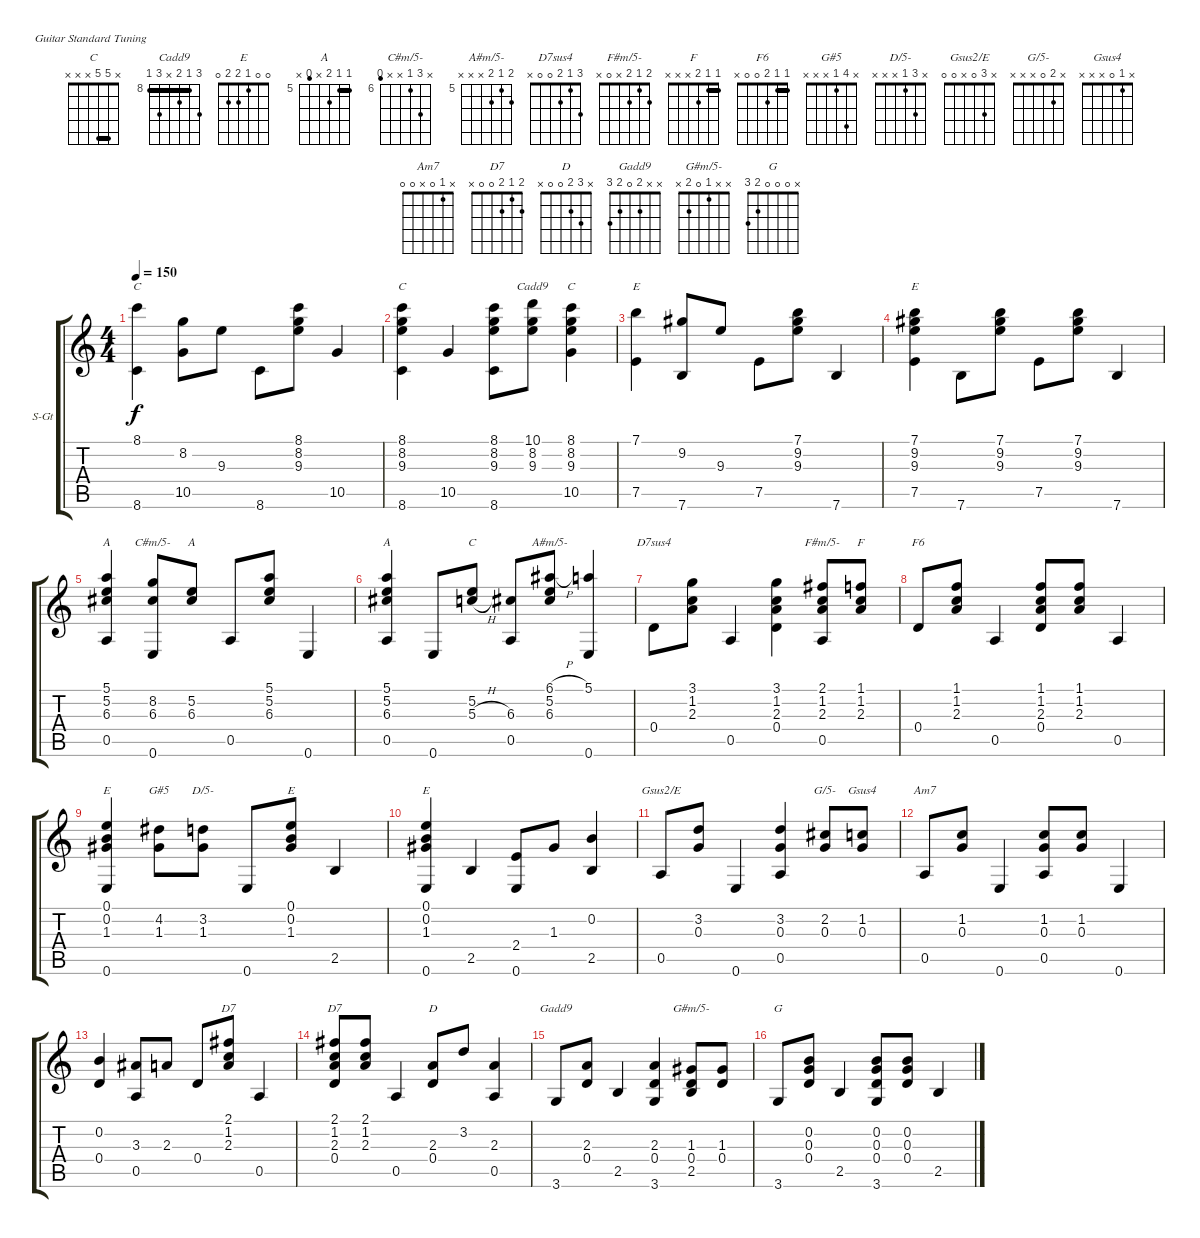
\bracketExtendMode groupsimilarinstruments
\firstSystemTrackNameOrientation horizontal
\otherSystemsTrackNameOrientation horizontal
\track ("Piste 1" "S-Gt") {instrument acousticguitarsteel}
\staff {score tabs}
\tuning (E4 B3 G3 D3 A2 E2)
\chord ("C" 8 8 9 x 10 8) {firstfret 8 barre (8 8)}
\chord ("Cadd9" 10 8 9 x 10 8) {firstfret 8 barre 8}
\chord ("E" 7 9 9 x 7 x) {firstfret 7 barre 7}
\chord ("A" 5 5 6 x 4 x) {firstfret 5 barre 5}
\chord ("C#m/5-" x 8 6 x x 5) {firstfret 6}
\chord ("C" x 5 5 x x x) {barre 5}
\chord ("A#m/5-" 6 5 6 x x x) {firstfret 5}
\chord ("D7sus4" 3 1 2 0 0 x)
\chord ("F#m/5-" 2 1 2 x 0 x)
\chord ("F" 1 1 2 x x x) {barre 1}
\chord ("F6" 1 1 2 0 0 x) {barre 1}
\chord ("E" 0 0 1 x x 0)
\chord ("G#5" x 4 1 x x x)
\chord ("D/5-" x 3 1 x x x)
\chord ("E" 0 0 1 x 2 0)
\chord ("E" 0 0 1 2 2 0)
\chord ("Gsus2/E" x 3 0 x 0 0)
\chord ("G/5-" x 2 0 x x x)
\chord ("Gsus4" x 1 0 x x x)
\chord ("Am7" x 1 0 x 0 0)
\chord ("D7" 2 1 2 0 0 x)
\chord ("D" x 3 2 0 0 x)
\chord ("Gadd9" x x 2 0 2 3)
\chord ("G#m/5-" x x 1 0 2 x)
\chord ("G" x 0 0 0 2 3)
\ts (4 4)
\tempo 150
\clef g2
\ks c
(8.1 8.6).4{ch "C" dy f instrument acousticguitarsteel} (8.2 10.5).8 9.3.8 8.6.8 (8.1 8.2 9.3).8 10.5.4 |
(8.1 8.2 9.3 8.6).4{ch "C"} 10.5.4 (8.1 8.2 9.3 8.6).8 (10.1 8.2 9.3).8{ch "Cadd9"} (8.1 8.2 9.3 10.5).4{ch "C"} |
(7.1 7.5).4{ch "E"} (9.2 7.6).8 9.3.8 7.5.8 (7.1 9.2 9.3).8 7.6.4 |
(7.1 9.2 9.3 7.5).4{ch "E"} 7.6.8 (7.1 9.2 9.3).8 7.5.8 (7.1 9.2 9.3).8 7.6.4 |
(5.1 5.2 6.3 0.5).4{ch "A"} (8.2 6.3 0.6).8{ch "C#m/5-"} (5.2 6.3).8{ch "A"} 0.5.8 (5.1 5.2 6.3).8 0.6.4 |
(5.1 5.2 6.3 0.5).4{ch "A"} 0.6.8 (5.2 5.3{h}).8{ch "C"} (6.3 0.5).8 (6.1{h} 5.2 6.3).8{ch "A#m/5-"} (5.1 0.6).4 |
0.4.8{ch "D7sus4"} (3.1 1.2 2.3).8 0.5.4 (3.1 1.2 2.3 0.4).4 (2.1 1.2 2.3 0.5).8{ch "F#m/5-"} (1.1 1.2 2.3).8{ch "F"} |
0.4.8{ch "F6"} (1.1 1.2 2.3).8 0.5.4 (1.1 1.2 2.3 0.4).8 (1.1 1.2 2.3).8 0.5.4 |
(0.1 0.2 1.3 0.6).4{ch "E"} (4.2 1.3).8{ch "G#5"} (3.2 1.3).8{ch "D/5-"} 0.6.8 (0.1 0.2 1.3).8{ch "E"} 2.5.4 |
(0.1 0.2 1.3 0.6).4{ch "E"} 2.5.4 (2.4 0.6).8 1.3.8 (0.2 2.5).4 |
0.5.8{ch "Gsus2/E"} (3.2 0.3).8 0.6.4 (3.2 0.3 0.5).4 (2.2 0.3).8{ch "G/5-"} (1.2 0.3).8{ch "Gsus4"} |
0.5.8{ch "Am7"} (1.2 0.3).8 0.6.4 (1.2 0.3 0.5).8 (1.2 0.3).8 0.6.4 |
(0.2 0.4).4 (3.3 0.5).8 2.3.8 0.4.8 (2.1 1.2 2.3).8{ch "D7"} 0.5.4 |
(2.1 1.2 2.3 0.4).8{ch "D7"} (2.1 1.2 2.3).8 0.5.4 (2.3 0.4).8{ch "D"} 3.2.8 (2.3 0.5).4 |
3.6.8{ch "Gadd9"} (2.3 0.4).8 2.5.4 (2.3 0.4 3.6).4 (1.3 0.4 2.5).8{ch "G#m/5-"} (1.3 0.4).8 |
3.6.8{ch "G"} (0.2 0.3 0.4).8 2.5.4 (0.2 0.3 0.4 3.6).8 (0.2 0.3 0.4).8 2.5.4
